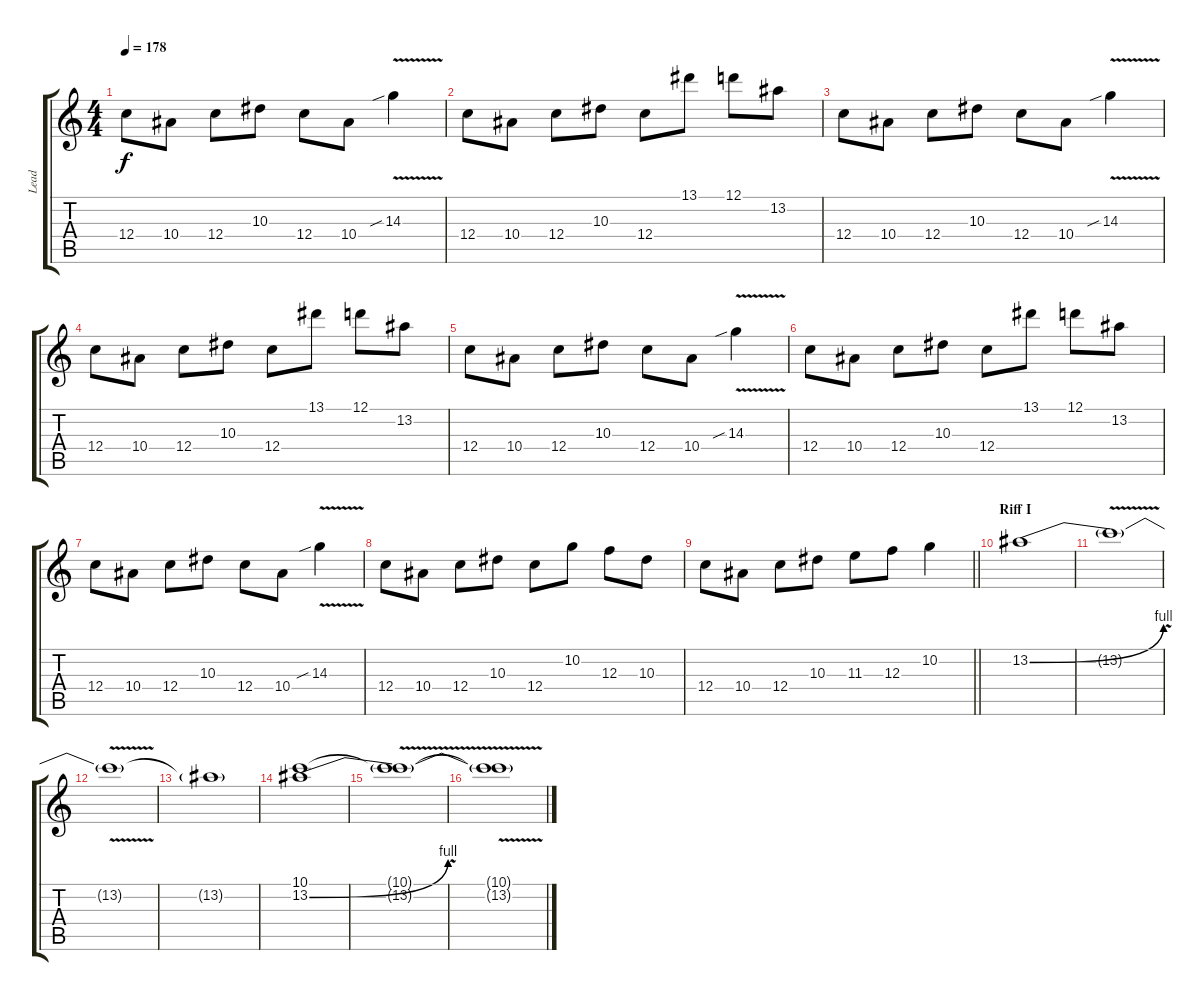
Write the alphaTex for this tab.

\track ("Lead" "Lead") {instrument overdrivenguitar}
\staff {score tabs}
\tuning (D4 A3 F3 C3 G2 D2) {hide}
\ts (4 4)
\tempo 178
\clef g2
\ks c
12.4.8{dy f} 10.4.8 12.4.8 10.3.8 12.4.8 10.4.8 14.3{v sib}.4 |
12.4.8 10.4.8 12.4.8 10.3.8 12.4.8 13.1.8 12.1.8 13.2.8 |
12.4.8 10.4.8 12.4.8 10.3.8 12.4.8 10.4.8 14.3{v sib}.4 |
12.4.8 10.4.8 12.4.8 10.3.8 12.4.8 13.1.8 12.1.8 13.2.8 |
12.4.8 10.4.8 12.4.8 10.3.8 12.4.8 10.4.8 14.3{v sib}.4 |
12.4.8 10.4.8 12.4.8 10.3.8 12.4.8 13.1.8 12.1.8 13.2.8 |
12.4.8 10.4.8 12.4.8 10.3.8 12.4.8 10.4.8 14.3{v sib}.4 |
12.4.8 10.4.8 12.4.8 10.3.8 12.4.8 10.2.8 12.3.8 10.3.8 |
\barLineRight lightlight
12.4.8 10.4.8 12.4.8 10.3.8 11.3.8 12.3.8 10.2.4 |
\section ("" "Riff I")
13.2{be (bend 0 0 60 4)}.1 |
13.2{v t}.1 |
13.2{t}.1 |
13.2{t}.1 |
(10.1 13.2{be (bend 0 0 60 4)}).1 |
(10.1{t} 13.2{v t}).1 |
(10.1{t} 13.2{t}).1
